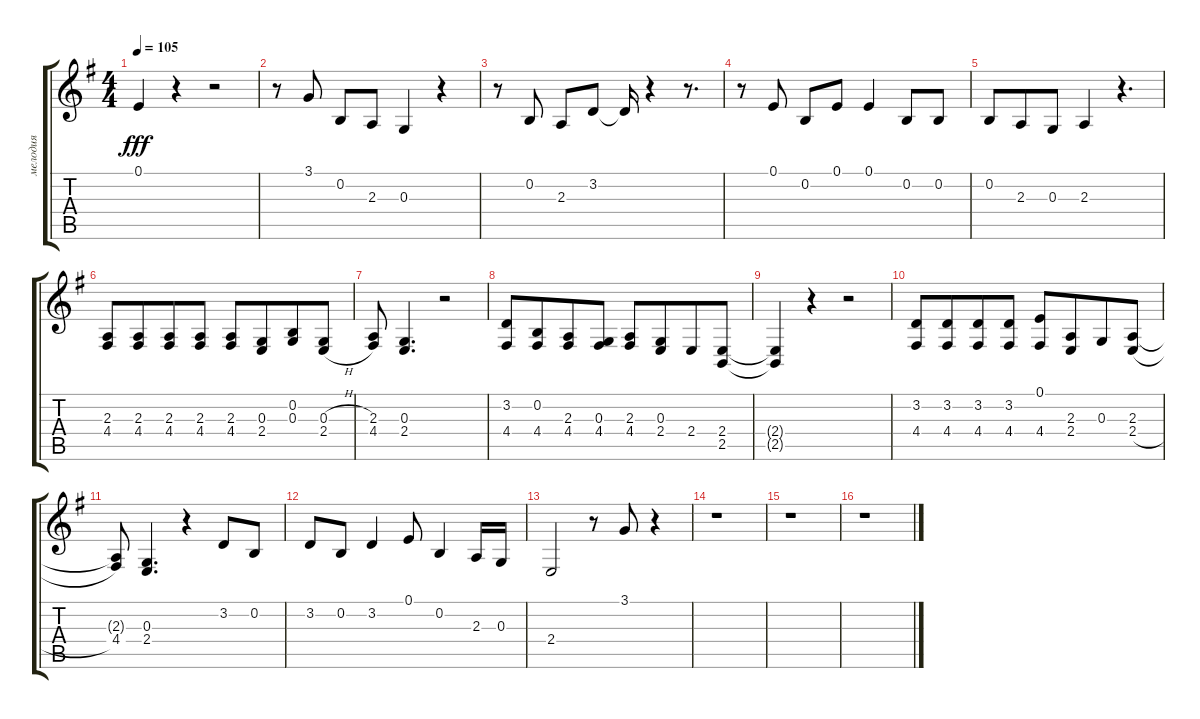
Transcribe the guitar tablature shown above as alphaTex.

\track ("мелодия" "мелодия") {instrument accordion}
\staff {score tabs}
\tuning (E4 B3 G3 D3 A2 E2) {hide}
\ts (4 4)
\tempo 105
\clef g2
\ks eminor
0.1{t}.4{dy fff} r.4 r.2 |
r.8 3.1.8 0.2.8 2.3.8 0.3.4 r.4 |
r.8 0.2.8 2.3.8 3.2.8 3.2{t}.16 r.4 r.8{d} |
r.8 0.1.8 0.2.8 0.1.8 0.1.4 0.2.8 0.2.8 |
0.2.8 2.3.8{beam merge} 0.3.8 2.3.4 r.4{d} |
(2.3 4.4).8 (2.3 4.4).8{beam merge} (2.3 4.4).8 (2.3 4.4).8 (2.3 4.4).8 (0.3 2.4).8{beam merge} (0.2 0.3).8 (0.3{h} 2.4{h}).8 |
(2.3 4.4).8 (0.3 2.4).4{d} r.2 |
(3.2 4.4).8 (0.2 4.4).8{beam merge} (2.3 4.4).8 (0.3 4.4).8 (2.3 4.4).8 (0.3 2.4).8{beam merge} 2.4.8 (2.4 2.5).8 |
(2.4{t} 2.5{t}).4 r.4 r.2 |
(3.2 4.4).8 (3.2 4.4).8{beam merge} (3.2 4.4).8 (3.2 4.4).8 (0.1 4.4).8 (2.3 2.4).8{beam merge} 0.3.8 (2.3 2.4{h}).8 |
(2.3{t} 4.4).8 (0.3 2.4).4{d} r.4 3.2.8 0.2.8 |
3.2.8 0.2.8 3.2.4 0.1.8 0.2.4 2.3.16 0.3.16 |
2.4.2 r.8 3.1.8 r.4 |
r.1 |
r.1 |
r.1
